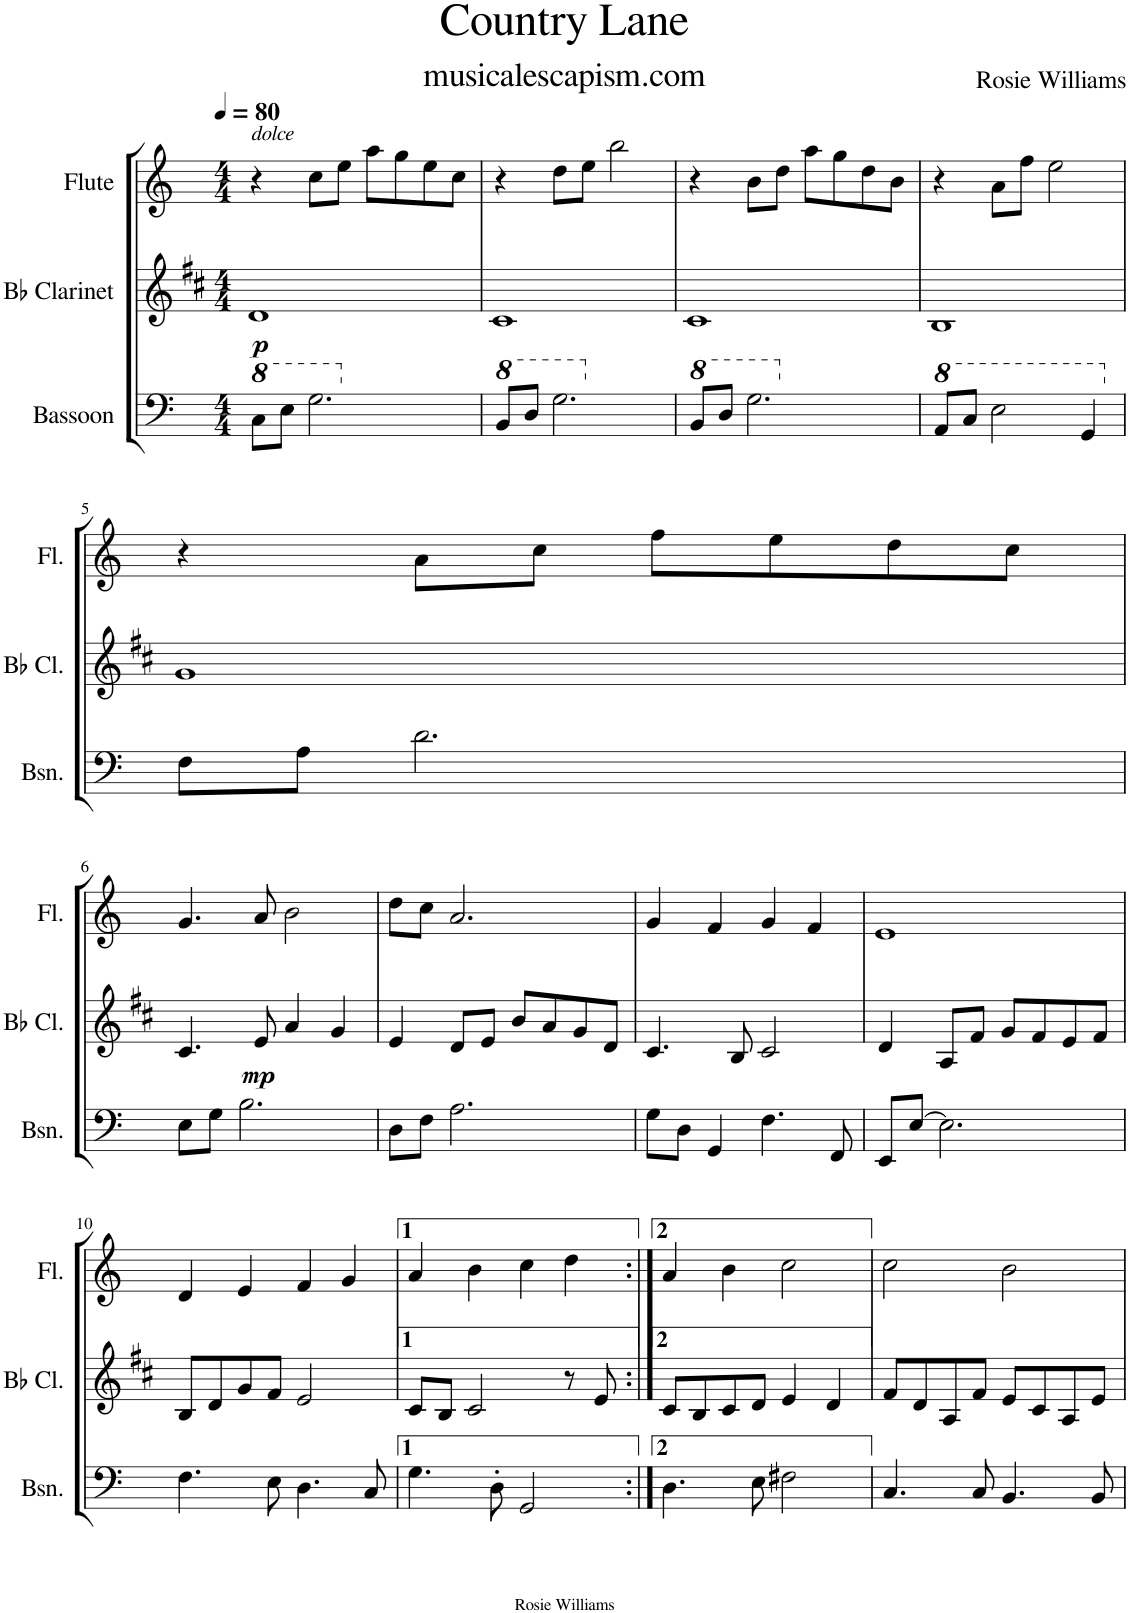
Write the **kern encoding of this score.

**kern	**kern	**dynam	**kern
*part3	*part2	*part2	*part1
*staff3	*staff2	*staff2	*staff1
*I"Bassoon	*I"Bb Clarinet	*	*I"Flute
*I'Bsn.	*I'Bb Cl.	*	*I'Fl.
*clefF4	*clefG2	*	*clefG2
*	*Trd1c2	*	*
*k[]	*k[f#c#]	*	*k[]
*M4/4	*M4/4	*	*M4/4
*MM80	*MM80	*	*MM80
*8va	*	*	*
=1	=1	=1	=1
!	!	!	!LO:TX:a:i:t=dolce
!	!	!LO:DY:b	!
8c\L	1d	p	4r
8e\J	.	.	.
2.g\	.	.	8cc\L
.	.	.	8ee\J
.	.	.	8aa\L
.	.	.	8gg\
.	.	.	8ee\
.	.	.	8cc\J
=2	=2	=2	=2
*X8va	*	*	*
*8va	*	*	*
8B/L	1c#	.	4r
8d/J	.	.	.
2.g\	.	.	8dd\L
.	.	.	8ee\J
.	.	.	2bb\
=3	=3	=3	=3
*X8va	*	*	*
*8va	*	*	*
8B/L	1c#	.	4r
8d/J	.	.	.
2.g\	.	.	8b\L
.	.	.	8dd\J
.	.	.	8aa\L
.	.	.	8gg\
.	.	.	8dd\
.	.	.	8b\J
=4	=4	=4	=4
*X8va	*	*	*
*8va	*	*	*
8A/L	1B	.	4r
8c/J	.	.	.
2e\	.	.	8a\L
.	.	.	8ff\J
.	.	.	2ee\
4G/	.	.	.
!!LO:LB:g=z
=5	=5	=5	=5
*X8va	*	*	*
8F\L	1g	.	4r
8A\J	.	.	.
2.d\	.	.	8a\L
.	.	.	8cc\J
.	.	.	8ff\L
.	.	.	8ee\
.	.	.	8dd\
.	.	.	8cc\J
!!LO:LB:g=z
=6	=6	=6	=6
8E\L	4.c#/	.	4.g/
8G\J	.	.	.
2.B\	.	.	.
!	!	!LO:DY:b	!
.	8e/	mp	8a/
.	4a/	.	2b\
.	4g/	.	.
=7	=7	=7	=7
8D\L	4e/	.	8dd\L
8F\J	.	.	8cc\J
2.A\	8d/L	.	2.a/
.	8e/J	.	.
.	8b/L	.	.
.	8a/	.	.
.	8g/	.	.
.	8d/J	.	.
=8	=8	=8	=8
8G\L	4.c#/	.	4g/
8D\J	.	.	.
4GG/	.	.	4f/
.	8B/	.	.
4.F\	2c#/	.	4g/
.	.	.	4f/
8FF/	.	.	.
=9	=9	=9	=9
8EE/L	4d/	.	1e
[8E/J	.	.	.
2.E\]	8A/L	.	.
.	8f#/J	.	.
.	8g/L	.	.
.	8f#/	.	.
.	8e/	.	.
.	8f#/J	.	.
!!LO:LB:g=z
=10	=10	=10	=10
4.F\	8B/L	.	4d/
.	8d/	.	.
.	8g/	.	4e/
8E\	8f#/J	.	.
4.D\	2e/	.	4f/
.	.	.	4g/
8C/	.	.	.
=11	=11	=11	=11
4.G\	8c#/L	.	4a/
.	8B/J	.	.
.	2c#/	.	4b\
8D'\	.	.	.
2GG/	.	.	4cc\
.	8r	.	4dd\
.	8e/	.	.
=12:|!	=12:|!	=12:|!	=12:|!
4.D\	8c#/L	.	4a/
.	8B/	.	.
.	8c#/	.	4b\
8E\	8d/J	.	.
2F#X\	4e/	.	2cc\
.	4d/	.	.
=13	=13	=13	=13
4.C/	8f#/L	.	2cc\
.	8d/	.	.
.	8A/	.	.
8C/	8f#/J	.	.
4.BB/	8e/L	.	2b\
.	8c#/	.	.
.	8A/	.	.
8BB/	8e/J	.	.
=	=	=	=
*-	*-	*-	*-
